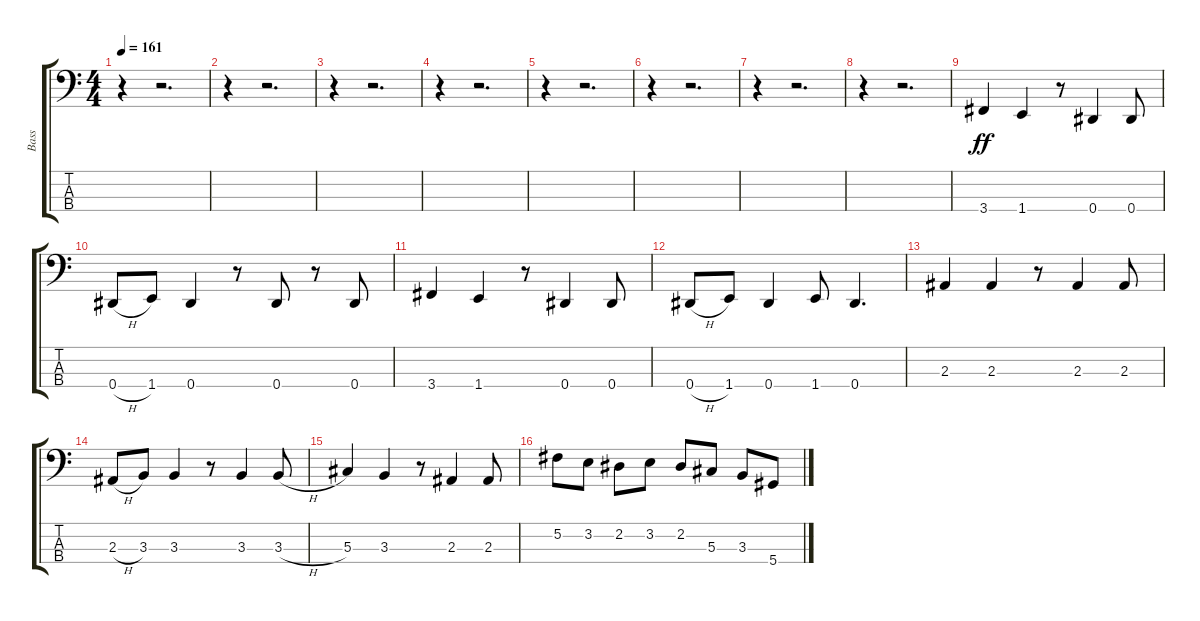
\track ("Bass" "Bass") {instrument electricbassfinger}
\staff {score tabs}
\tuning (Gb2 Db2 Ab1 Eb1) {hide}
\ts (4 4)
\tempo 161
\clef f4
\ks c
r.4{dy ff instrument electricbassfinger} r.2{d} |
r.4 r.2{d} |
r.4 r.2{d} |
r.4 r.2{d} |
r.4 r.2{d} |
r.4 r.2{d} |
r.4 r.2{d} |
r.4 r.2{d} |
3.4.4 1.4.4 r.8 0.4.4 0.4.8 |
0.4{h}.8 1.4.8 0.4.4 r.8 0.4.8 r.8 0.4.8 |
3.4.4 1.4.4 r.8 0.4.4 0.4.8 |
0.4{h}.8 1.4.8 0.4.4 1.4.8 0.4.4{d} |
2.3.4 2.3.4 r.8 2.3.4 2.3.8 |
2.3{h}.8 3.3.8 3.3.4 r.8 3.3.4 3.3{h}.8 |
5.3.4 3.3.4 r.8 2.3.4 2.3.8 |
5.2.8 3.2.8 2.2.8 3.2.8 2.2.8 5.3.8 3.3.8 5.4.8
